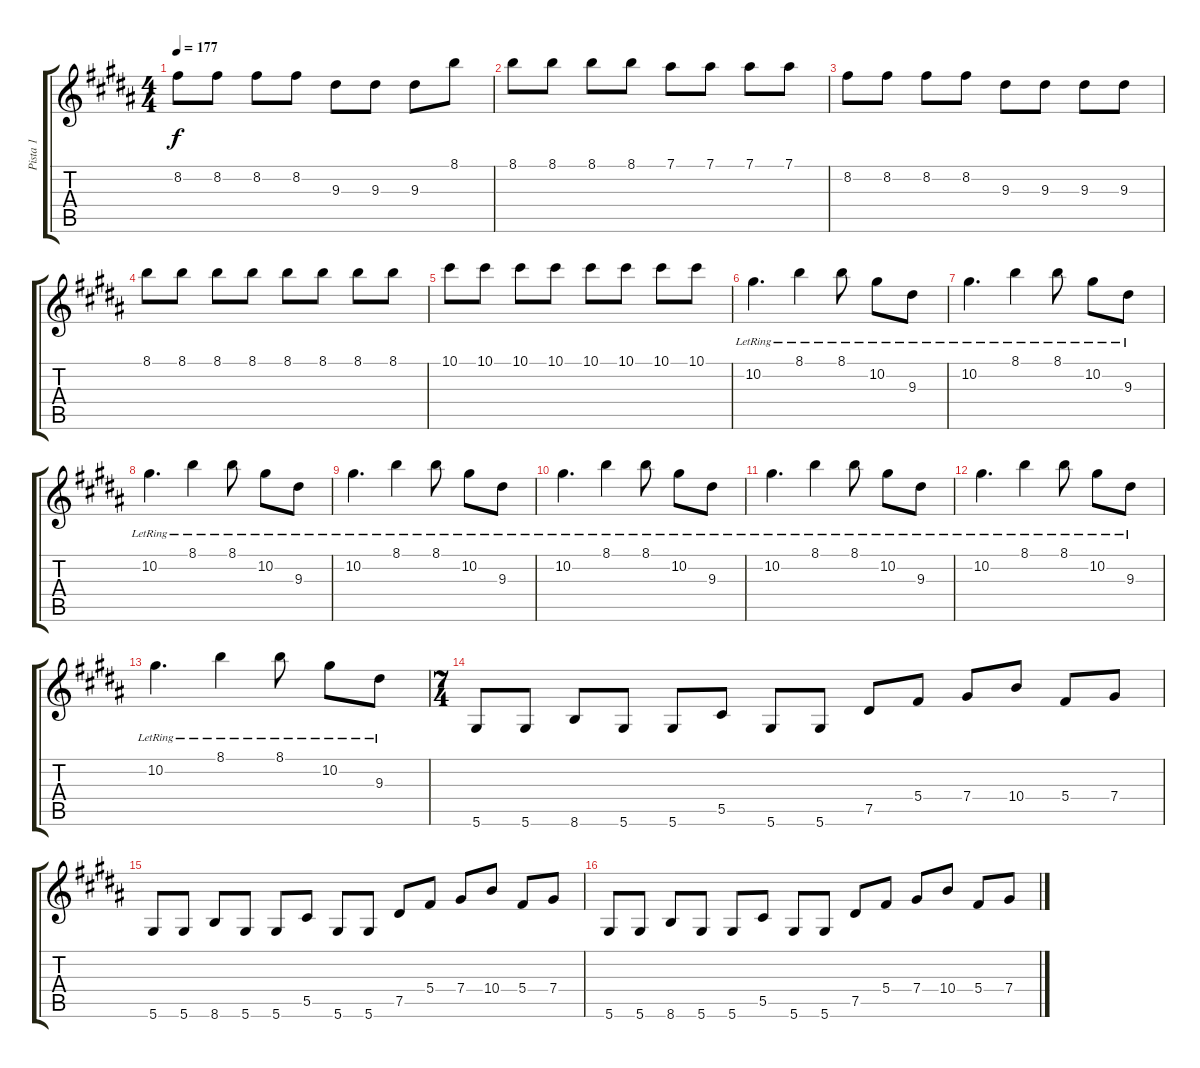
\track ("Pista 1" "Pista 1") {instrument overdrivenguitar}
\staff {score tabs}
\tuning (Eb4 Bb3 Gb3 Db3 Ab2 Eb2) {hide}
\ts (4 4)
\tempo 177
\clef g2
\ks g#minor
8.2.8{dy f} 8.2.8 8.2.8 8.2.8 9.3.8 9.3.8 9.3.8 8.1.8 |
8.1.8 8.1.8 8.1.8 8.1.8 7.1.8 7.1.8 7.1.8 7.1.8 |
8.2.8 8.2.8 8.2.8 8.2.8 9.3.8 9.3.8 9.3.8 9.3.8 |
8.1.8 8.1.8 8.1.8 8.1.8 8.1.8 8.1.8 8.1.8 8.1.8 |
10.1.8 10.1.8 10.1.8 10.1.8 10.1.8 10.1.8 10.1.8 10.1.8 |
10.2{lr}.4{d instrument electricguitarjazz} 8.1{lr}.4 8.1{lr}.8 10.2{lr}.8 9.3{lr}.8 |
10.2{lr}.4{d} 8.1{lr}.4 8.1{lr}.8 10.2{lr}.8 9.3{lr}.8 |
10.2{lr}.4{d} 8.1{lr}.4 8.1{lr}.8 10.2{lr}.8 9.3{lr}.8 |
10.2{lr}.4{d} 8.1{lr}.4 8.1{lr}.8 10.2{lr}.8 9.3{lr}.8 |
10.2{lr}.4{d} 8.1{lr}.4 8.1{lr}.8 10.2{lr}.8 9.3{lr}.8 |
10.2{lr}.4{d} 8.1{lr}.4 8.1{lr}.8 10.2{lr}.8 9.3{lr}.8 |
10.2{lr}.4{d} 8.1{lr}.4 8.1{lr}.8 10.2{lr}.8 9.3{lr}.8 |
10.2{lr}.4{d} 8.1{lr}.4 8.1{lr}.8 10.2{lr}.8 9.3{lr}.8 |
\ts (7 4)
5.6.8{instrument overdrivenguitar} 5.6.8 8.6.8 5.6.8 5.6.8 5.5.8 5.6.8 5.6.8 7.5.8 5.4.8 7.4.8 10.4.8 5.4.8 7.4.8 |
5.6.8 5.6.8 8.6.8 5.6.8 5.6.8 5.5.8 5.6.8 5.6.8 7.5.8 5.4.8 7.4.8 10.4.8 5.4.8 7.4.8 |
5.6.8 5.6.8 8.6.8 5.6.8 5.6.8 5.5.8 5.6.8 5.6.8 7.5.8 5.4.8 7.4.8 10.4.8 5.4.8 7.4.8
